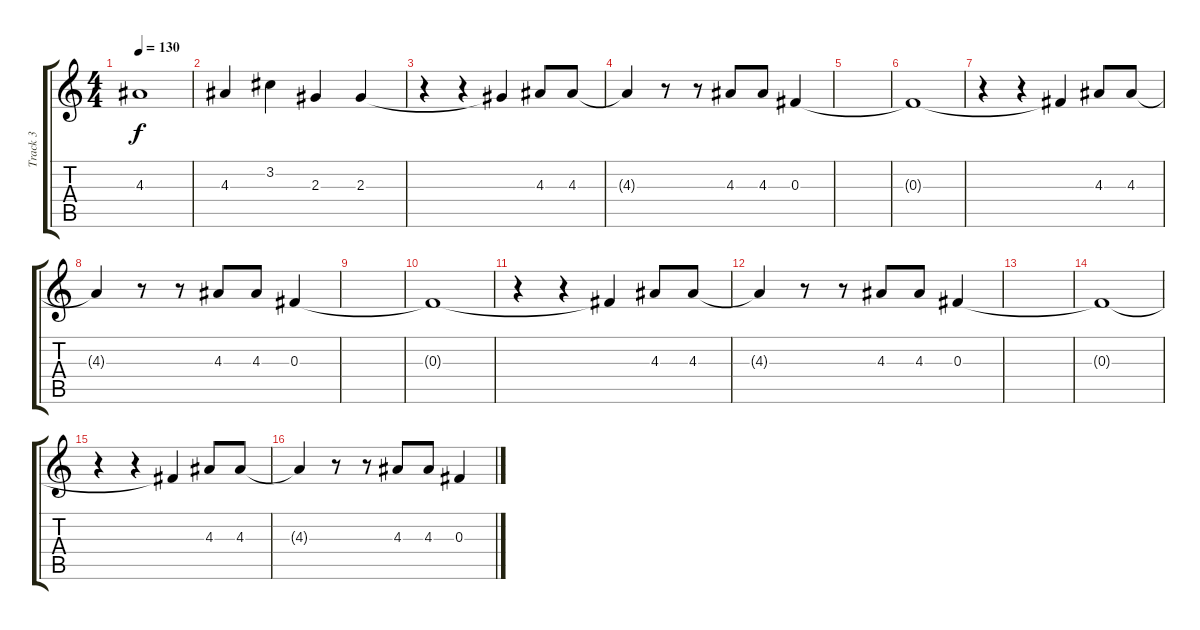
\track ("Track 3" "Track 3") {instrument acousticguitarsteel}
\staff {score tabs}
\tuning (Eb4 Bb3 Gb3 Db3 Ab2 Eb2) {hide}
\ts (4 4)
\tempo 130
\clef g2
\ks c
4.3{t}.1{dy f} |
4.3.4 3.2.4 2.3.4 2.3.4 |
r.4 r.4 2.3{t}.4 4.3.8 4.3.8 |
4.3{t}.4 r.8 r.8 4.3.8 4.3.8 0.3.4 |
|
0.3{t}.1 |
r.4 r.4 0.3{t}.4 4.3.8 4.3.8 |
4.3{t}.4 r.8 r.8 4.3.8 4.3.8 0.3.4 |
|
0.3{t}.1 |
r.4 r.4 0.3{t}.4 4.3.8 4.3.8 |
4.3{t}.4 r.8 r.8 4.3.8 4.3.8 0.3.4 |
|
0.3{t}.1 |
r.4 r.4 0.3{t}.4 4.3.8 4.3.8 |
4.3{t}.4 r.8 r.8 4.3.8 4.3.8 0.3.4
